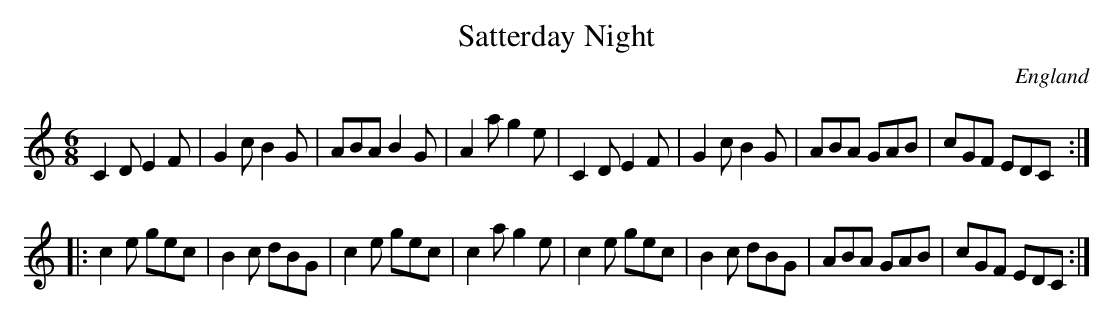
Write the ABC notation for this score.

X:1
T:Satterday Night
M:6/8
O:England
K:C major
C2D E2F|G2c B2G|ABA B2G|A2a g2e|\
C2D E2F|G2c B2G|ABA GAB|cGF EDC:|
|:c2e gec|B2c dBG|c2e gec|c2a g2e|\
c2e gec|B2c dBG|ABA GAB|cGF EDC:|
